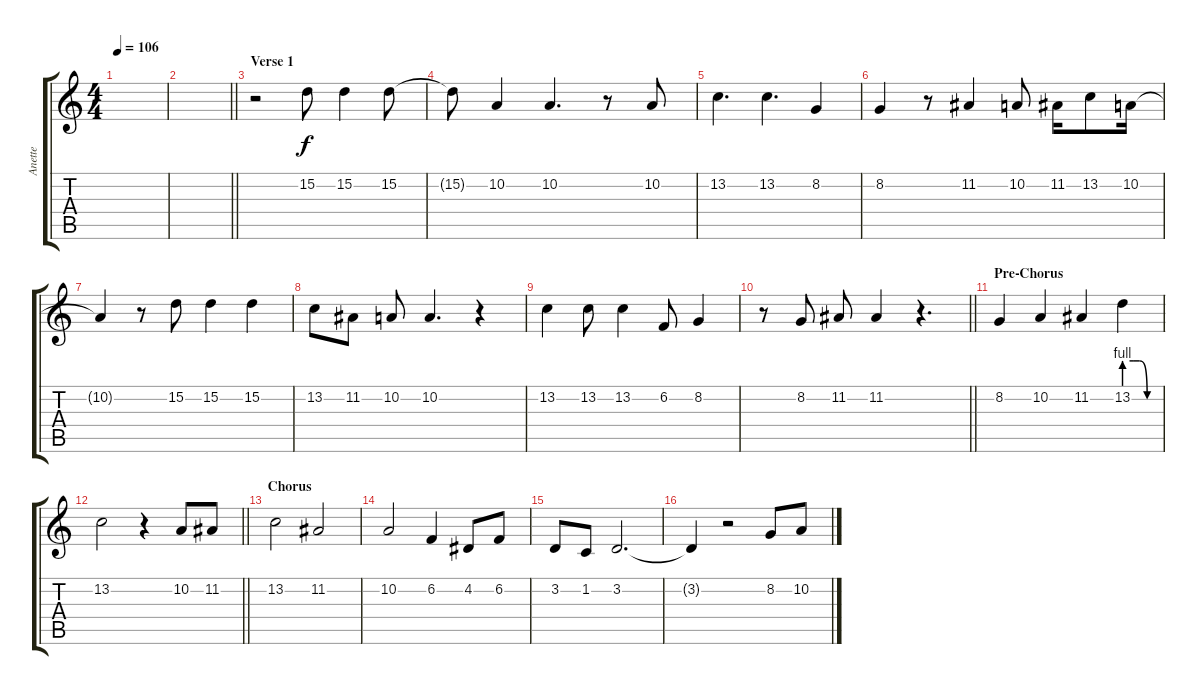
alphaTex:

\track ("Anette" "Anette") {instrument flute}
\staff {score tabs}
\tuning (E4 B3 G3 D3 A2 E2) {hide}
\ts (4 4)
\tempo 106
\clef g2
\ks c
|
\barLineRight lightlight
|
\section ("" "Verse 1")
r.2 15.2.8 15.2.4 15.2.8 |
15.2{t}.8 10.2.4 10.2.4{d} r.8 10.2.8 |
13.2.4{d} 13.2.4{d} 8.2.4 |
8.2.4 r.8 11.2.4 10.2.8 11.2.16 13.2.8 10.2.16 |
10.2{t}.4 r.8 15.2.8 15.2.4 15.2.4 |
13.2.8 11.2.8 10.2.8 10.2.4{d} r.4 |
13.2.4 13.2.8 13.2.4 6.2.8 8.2.4 |
\barLineRight lightlight
r.8 8.2.8 11.2.8 11.2.4 r.4{d} |
\section ("" "Pre-Chorus")
8.2.4 10.2.4 11.2.4 13.2{be (custom 0 4 15 4 26 4 39 0 60 0)}.4 |
\barLineRight lightlight
13.2.2 r.4 10.2.8 11.2.8 |
\section ("" "Chorus")
13.2.2 11.2.2 |
10.2.2 6.2.4 4.2.8 6.2.8 |
3.2.8 1.2.8 3.2.2{d} |
3.2{t}.4 r.2 8.2.8 10.2.8
